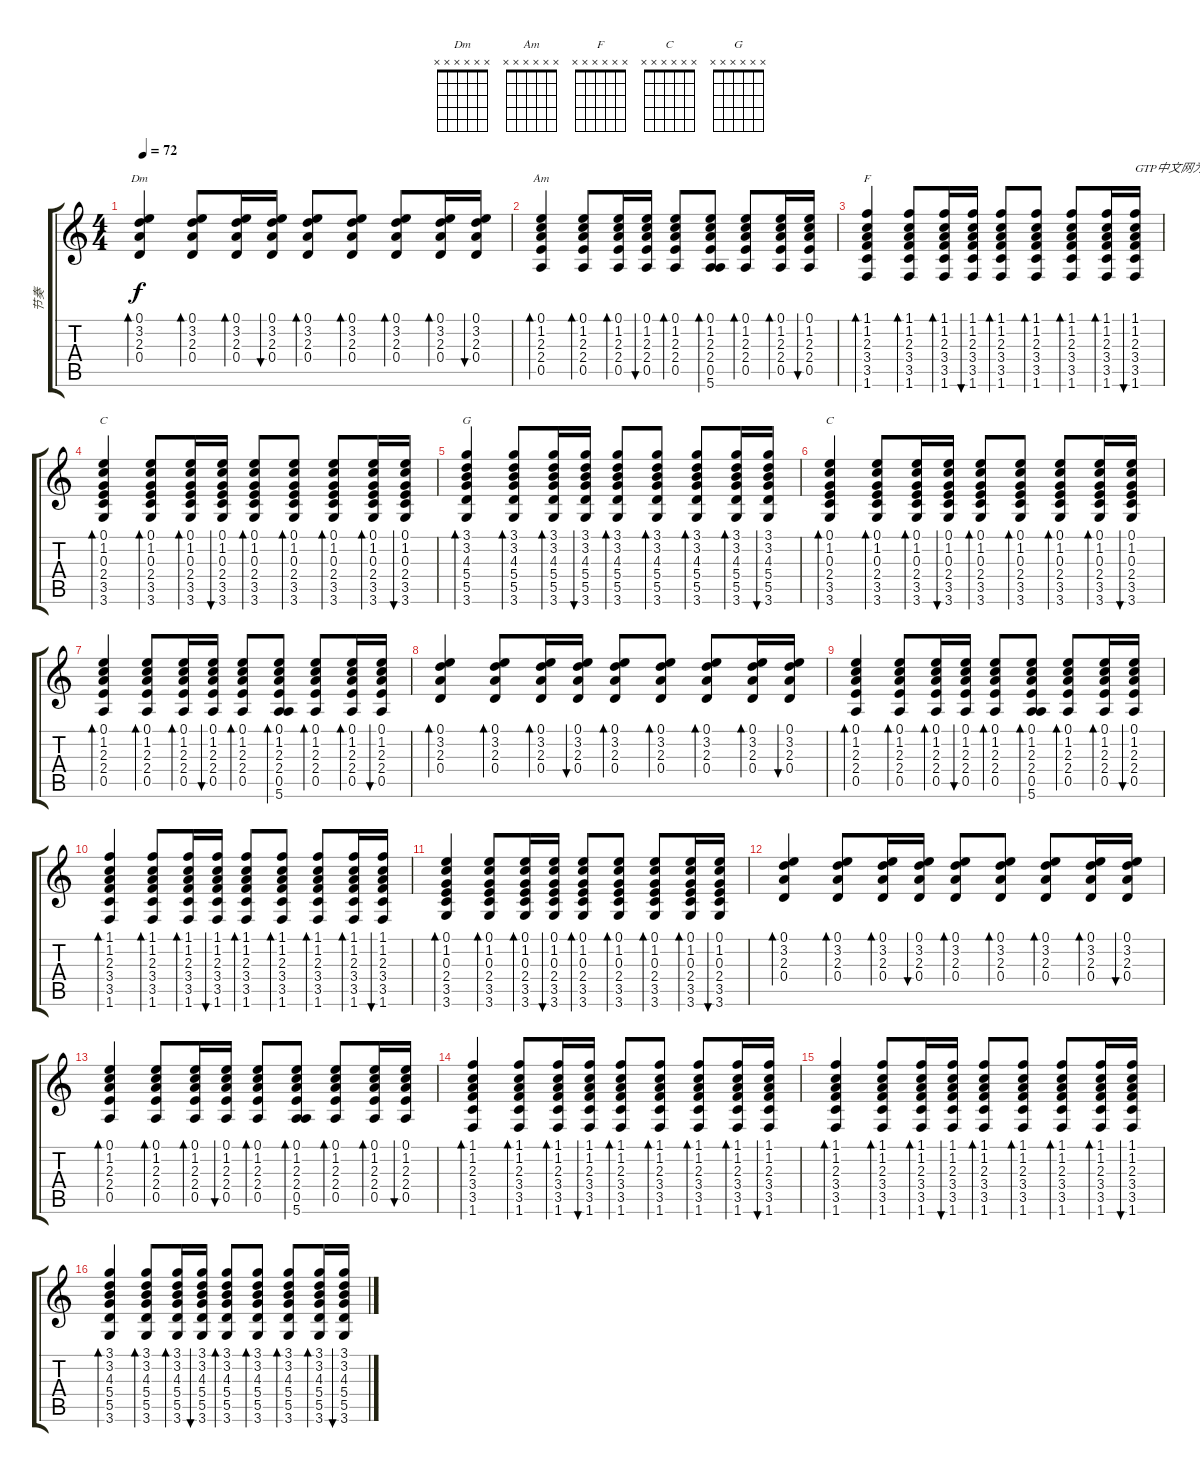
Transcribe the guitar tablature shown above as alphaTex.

\track ("节奏" "节奏") {instrument acousticguitarsteel}
\staff {score tabs}
\tuning (E4 B3 G3 D3 A2 E2) {hide}
\chord ("Dm" x x x x x x)
\chord ("Am" x x x x x x)
\chord ("F" x x x x x x)
\chord ("C" 0 1 0 2 3 3)
\chord ("G" x x x x x x)
\chord ("C" x x x x x x)
\ts (4 4)
\tempo 72
\clef g2
\ks c
(0.1 3.2 2.3 0.4).4{bd 30 ch "Dm" dy f} (0.1 3.2 2.3 0.4).8{bd 30} (0.1 3.2 2.3 0.4).16{bd 30} (0.1 3.2 2.3 0.4).16{bu 30} (0.1 3.2 2.3 0.4).8{bd 30} (0.1 3.2 2.3 0.4).8{bd 30} (0.1 3.2 2.3 0.4).8{bd 30} (0.1 3.2 2.3 0.4).16{bd 30} (0.1 3.2 2.3 0.4).16{bu 30} |
(0.1 1.2 2.3 2.4 0.5).4{bd 30 ch "Am"} (0.1 1.2 2.3 2.4 0.5).8{bd 30} (0.1 1.2 2.3 2.4 0.5).16{bd 30} (0.1 1.2 2.3 2.4 0.5).16{bu 30} (0.1 1.2 2.3 2.4 0.5).8{bd 30} (0.1 1.2 2.3 2.4 0.5 5.6).8{bd 30} (0.1 1.2 2.3 2.4 0.5).8{bd 30} (0.1 1.2 2.3 2.4 0.5).16{bd 30} (0.1 1.2 2.3 2.4 0.5).16{bu 30} |
(1.1 1.2 2.3 3.4 3.5 1.6).4{bd 30 ch "F"} (1.1 1.2 2.3 3.4 3.5 1.6).8{bd 30} (1.1 1.2 2.3 3.4 3.5 1.6).16{bd 30} (1.1 1.2 2.3 3.4 3.5 1.6).16{bu 30} (1.1 1.2 2.3 3.4 3.5 1.6).8{bd 30} (1.1 1.2 2.3 3.4 3.5 1.6).8{bd 30} (1.1 1.2 2.3 3.4 3.5 1.6).8{bd 30} (1.1 1.2 2.3 3.4 3.5 1.6).16{bd 30} (1.1 1.2 2.3 3.4 3.5 1.6).16{bu 30 txt "GTP中文网为您提供优秀的谱子"} |
(0.1 1.2 0.3 2.4 3.5 3.6).4{bd 30 ch "C"} (0.1 1.2 0.3 2.4 3.5 3.6).8{bd 30} (0.1 1.2 0.3 2.4 3.5 3.6).16{bd 30} (0.1 1.2 0.3 2.4 3.5 3.6).16{bu 30} (0.1 1.2 0.3 2.4 3.5 3.6).8{bd 30} (0.1 1.2 0.3 2.4 3.5 3.6).8{bd 30} (0.1 1.2 0.3 2.4 3.5 3.6).8{bd 30} (0.1 1.2 0.3 2.4 3.5 3.6).16{bd 30} (0.1 1.2 0.3 2.4 3.5 3.6).16{bu 30} |
(3.1 3.2 4.3 5.4 5.5 3.6).4{bd 30 ch "G"} (3.1 3.2 4.3 5.4 5.5 3.6).8{bd 30} (3.1 3.2 4.3 5.4 5.5 3.6).16{bd 30} (3.1 3.2 4.3 5.4 5.5 3.6).16{bu 30} (3.1 3.2 4.3 5.4 5.5 3.6).8{bd 30} (3.1 3.2 4.3 5.4 5.5 3.6).8{bd 30} (3.1 3.2 4.3 5.4 5.5 3.6).8{bd 30} (3.1 3.2 4.3 5.4 5.5 3.6).16{bd 30} (3.1 3.2 4.3 5.4 5.5 3.6).16{bu 30} |
(0.1 1.2 0.3 2.4 3.5 3.6).4{bd 30 ch "C"} (0.1 1.2 0.3 2.4 3.5 3.6).8{bd 30} (0.1 1.2 0.3 2.4 3.5 3.6).16{bd 30} (0.1 1.2 0.3 2.4 3.5 3.6).16{bu 30} (0.1 1.2 0.3 2.4 3.5 3.6).8{bd 30} (0.1 1.2 0.3 2.4 3.5 3.6).8{bd 30} (0.1 1.2 0.3 2.4 3.5 3.6).8{bd 30} (0.1 1.2 0.3 2.4 3.5 3.6).16{bd 30} (0.1 1.2 0.3 2.4 3.5 3.6).16{bu 30} |
(0.1 1.2 2.3 2.4 0.5).4{bd 30} (0.1 1.2 2.3 2.4 0.5).8{bd 30} (0.1 1.2 2.3 2.4 0.5).16{bd 30} (0.1 1.2 2.3 2.4 0.5).16{bu 30} (0.1 1.2 2.3 2.4 0.5).8{bd 30} (0.1 1.2 2.3 2.4 0.5 5.6).8{bd 30} (0.1 1.2 2.3 2.4 0.5).8{bd 30} (0.1 1.2 2.3 2.4 0.5).16{bd 30} (0.1 1.2 2.3 2.4 0.5).16{bu 30} |
(0.1 3.2 2.3 0.4).4{bd 30} (0.1 3.2 2.3 0.4).8{bd 30} (0.1 3.2 2.3 0.4).16{bd 30} (0.1 3.2 2.3 0.4).16{bu 30} (0.1 3.2 2.3 0.4).8{bd 30} (0.1 3.2 2.3 0.4).8{bd 30} (0.1 3.2 2.3 0.4).8{bd 30} (0.1 3.2 2.3 0.4).16{bd 30} (0.1 3.2 2.3 0.4).16{bu 30} |
(0.1 1.2 2.3 2.4 0.5).4{bd 30} (0.1 1.2 2.3 2.4 0.5).8{bd 30} (0.1 1.2 2.3 2.4 0.5).16{bd 30} (0.1 1.2 2.3 2.4 0.5).16{bu 30} (0.1 1.2 2.3 2.4 0.5).8{bd 30} (0.1 1.2 2.3 2.4 0.5 5.6).8{bd 30} (0.1 1.2 2.3 2.4 0.5).8{bd 30} (0.1 1.2 2.3 2.4 0.5).16{bd 30} (0.1 1.2 2.3 2.4 0.5).16{bu 30} |
(1.1 1.2 2.3 3.4 3.5 1.6).4{bd 30} (1.1 1.2 2.3 3.4 3.5 1.6).8{bd 30} (1.1 1.2 2.3 3.4 3.5 1.6).16{bd 30} (1.1 1.2 2.3 3.4 3.5 1.6).16{bu 30} (1.1 1.2 2.3 3.4 3.5 1.6).8{bd 30} (1.1 1.2 2.3 3.4 3.5 1.6).8{bd 30} (1.1 1.2 2.3 3.4 3.5 1.6).8{bd 30} (1.1 1.2 2.3 3.4 3.5 1.6).16{bd 30} (1.1 1.2 2.3 3.4 3.5 1.6).16{bu 30} |
(0.1 1.2 0.3 2.4 3.5 3.6).4{bd 30} (0.1 1.2 0.3 2.4 3.5 3.6).8{bd 30} (0.1 1.2 0.3 2.4 3.5 3.6).16{bd 30} (0.1 1.2 0.3 2.4 3.5 3.6).16{bu 30} (0.1 1.2 0.3 2.4 3.5 3.6).8{bd 30} (0.1 1.2 0.3 2.4 3.5 3.6).8{bd 30} (0.1 1.2 0.3 2.4 3.5 3.6).8{bd 30} (0.1 1.2 0.3 2.4 3.5 3.6).16{bd 30} (0.1 1.2 0.3 2.4 3.5 3.6).16{bu 30} |
(0.1 3.2 2.3 0.4).4{bd 30} (0.1 3.2 2.3 0.4).8{bd 30} (0.1 3.2 2.3 0.4).16{bd 30} (0.1 3.2 2.3 0.4).16{bu 30} (0.1 3.2 2.3 0.4).8{bd 30} (0.1 3.2 2.3 0.4).8{bd 30} (0.1 3.2 2.3 0.4).8{bd 30} (0.1 3.2 2.3 0.4).16{bd 30} (0.1 3.2 2.3 0.4).16{bu 30} |
(0.1 1.2 2.3 2.4 0.5).4{bd 30} (0.1 1.2 2.3 2.4 0.5).8{bd 30} (0.1 1.2 2.3 2.4 0.5).16{bd 30} (0.1 1.2 2.3 2.4 0.5).16{bu 30} (0.1 1.2 2.3 2.4 0.5).8{bd 30} (0.1 1.2 2.3 2.4 0.5 5.6).8{bd 30} (0.1 1.2 2.3 2.4 0.5).8{bd 30} (0.1 1.2 2.3 2.4 0.5).16{bd 30} (0.1 1.2 2.3 2.4 0.5).16{bu 30} |
(1.1 1.2 2.3 3.4 3.5 1.6).4{bd 30} (1.1 1.2 2.3 3.4 3.5 1.6).8{bd 30} (1.1 1.2 2.3 3.4 3.5 1.6).16{bd 30} (1.1 1.2 2.3 3.4 3.5 1.6).16{bu 30} (1.1 1.2 2.3 3.4 3.5 1.6).8{bd 30} (1.1 1.2 2.3 3.4 3.5 1.6).8{bd 30} (1.1 1.2 2.3 3.4 3.5 1.6).8{bd 30} (1.1 1.2 2.3 3.4 3.5 1.6).16{bd 30} (1.1 1.2 2.3 3.4 3.5 1.6).16{bu 30} |
(1.1 1.2 2.3 3.4 3.5 1.6).4{bd 30} (1.1 1.2 2.3 3.4 3.5 1.6).8{bd 30} (1.1 1.2 2.3 3.4 3.5 1.6).16{bd 30} (1.1 1.2 2.3 3.4 3.5 1.6).16{bu 30} (1.1 1.2 2.3 3.4 3.5 1.6).8{bd 30} (1.1 1.2 2.3 3.4 3.5 1.6).8{bd 30} (1.1 1.2 2.3 3.4 3.5 1.6).8{bd 30} (1.1 1.2 2.3 3.4 3.5 1.6).16{bd 30} (1.1 1.2 2.3 3.4 3.5 1.6).16{bu 30} |
(3.1 3.2 4.3 5.4 5.5 3.6).4{bd 30} (3.1 3.2 4.3 5.4 5.5 3.6).8{bd 30} (3.1 3.2 4.3 5.4 5.5 3.6).16{bd 30} (3.1 3.2 4.3 5.4 5.5 3.6).16{bu 30} (3.1 3.2 4.3 5.4 5.5 3.6).8{bd 30} (3.1 3.2 4.3 5.4 5.5 3.6).8{bd 30} (3.1 3.2 4.3 5.4 5.5 3.6).8{bd 30} (3.1 3.2 4.3 5.4 5.5 3.6).16{bd 30} (3.1 3.2 4.3 5.4 5.5 3.6).16{bu 30}
